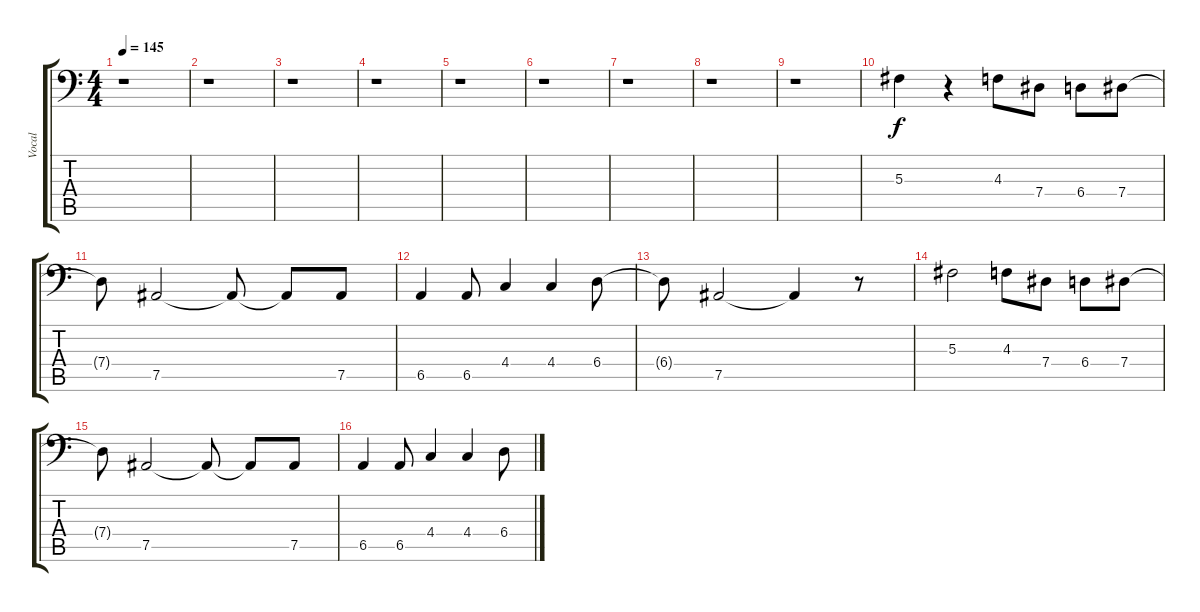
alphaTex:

\track ("Vocal" "Vocal") {instrument accordion}
\staff {score tabs}
\tuning (Bb3 F3 Db3 Ab2 Eb2 Bb1) {hide}
\ts (4 4)
\tempo 145
\clef f4
\ks c
r.1{dy f instrument accordion} |
r.1 |
r.1 |
r.1 |
r.1 |
r.1 |
r.1 |
r.1 |
r.1 |
5.3.4 r.4 4.3.8 7.4.8 6.4.8 7.4.8 |
7.4{t}.8 7.5.2 7.5{t}.8 7.5{t}.8 7.5.8 |
6.5.4 6.5.8 4.4.4 4.4.4 6.4.8 |
6.4{t}.8 7.5.2 7.5{t}.4 r.8 |
5.3.2 4.3.8 7.4.8 6.4.8 7.4.8 |
7.4{t}.8 7.5.2 7.5{t}.8 7.5{t}.8 7.5.8 |
6.5.4 6.5.8 4.4.4 4.4.4 6.4.8
